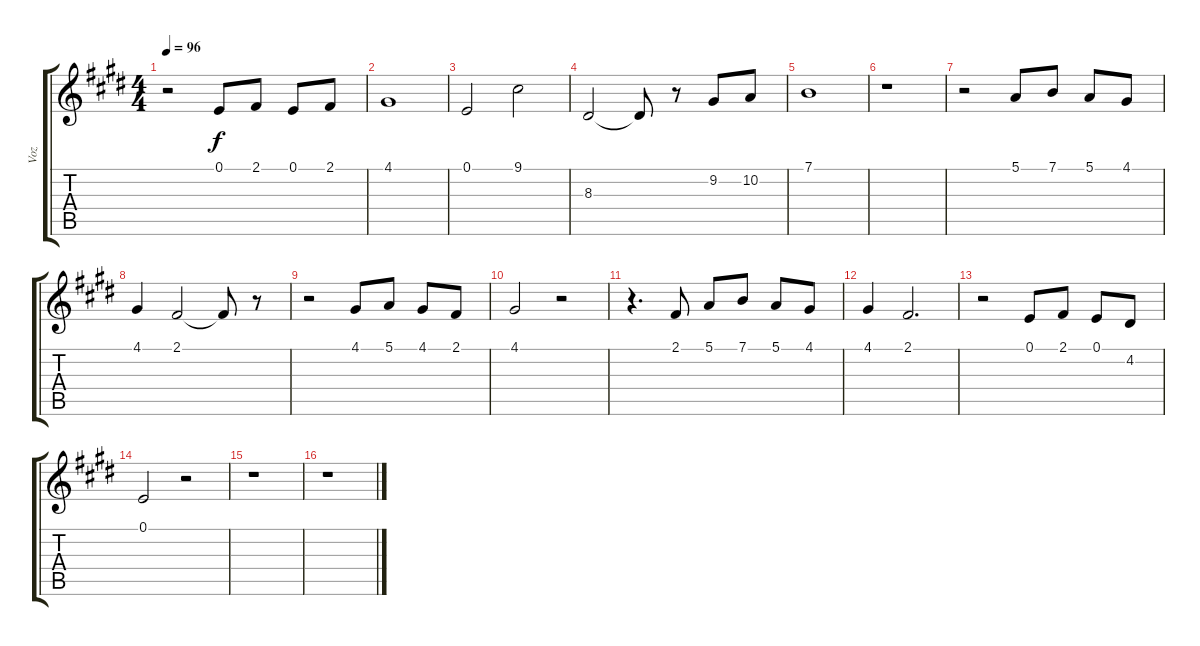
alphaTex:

\track ("Voz" "Voz") {instrument flute}
\staff {score tabs}
\tuning (E4 B3 G3 D3 A2 E2) {hide}
\ts (4 4)
\tempo 96
\clef g2
\ks e
r.2{dy f} 0.1.8 2.1.8 0.1.8 2.1.8 |
4.1.1 |
0.1.2 9.1.2 |
8.3.2 8.3{t}.8 r.8 9.2.8 10.2.8 |
7.1.1 |
r.1 |
r.2 5.1.8 7.1.8 5.1.8 4.1.8 |
4.1.4 2.1.2 2.1{t}.8 r.8 |
r.2 4.1.8 5.1.8 4.1.8 2.1.8 |
4.1.2 r.2 |
r.4{d} 2.1.8 5.1.8 7.1.8 5.1.8 4.1.8 |
4.1.4 2.1.2{d} |
r.2 0.1.8 2.1.8 0.1.8 4.2.8 |
0.1.2 r.2 |
r.1 |
r.1
